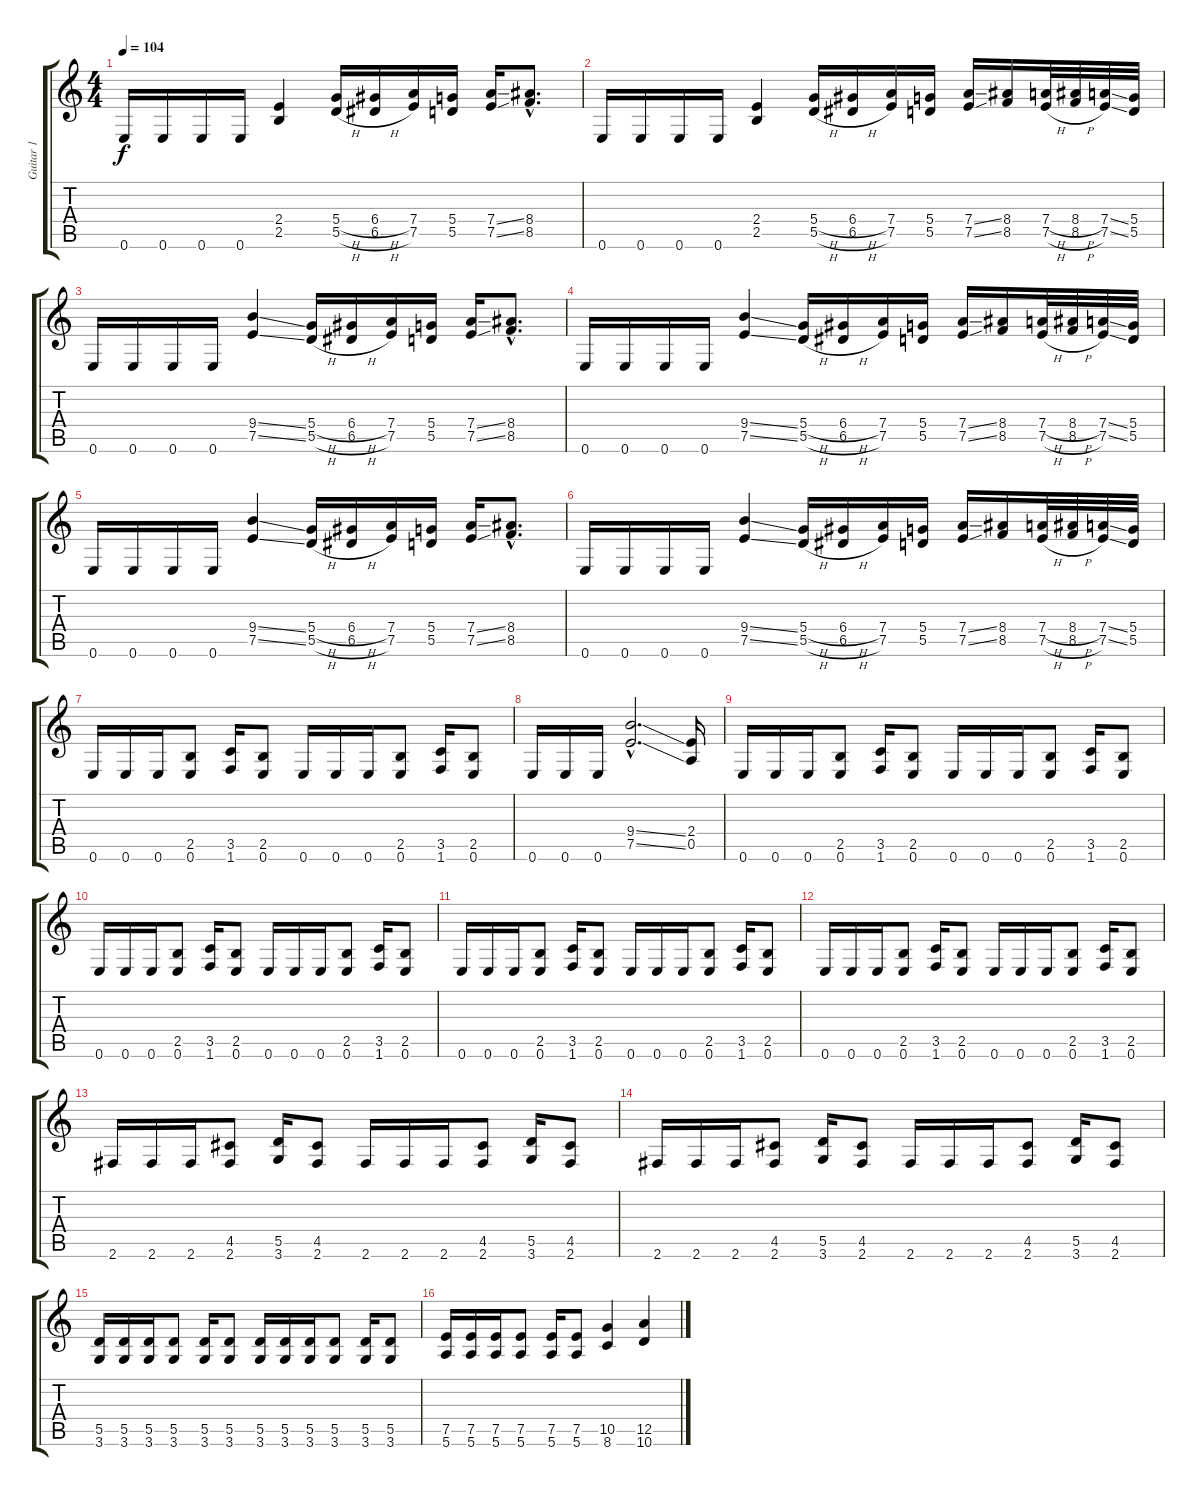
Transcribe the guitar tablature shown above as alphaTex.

\track ("Guitar 1" "Guitar 1") {instrument distortionguitar}
\staff {score tabs}
\tuning (E4 B3 G3 D3 A2 E2) {hide}
\ts (4 4)
\tempo 104
\clef g2
\ks c
0.6.16{dy f} 0.6.16 0.6.16 0.6.16 (2.4 2.5).4 (5.4{h} 5.5{h}).16 (6.4{h} 6.5{h}).16 (7.4 7.5).16 (5.4 5.5).16 (7.4{ss} 7.5{ss}).16 (8.4{hac} 8.5{hac}).8{d} |
0.6.16 0.6.16 0.6.16 0.6.16 (2.4 2.5).4 (5.4{h} 5.5{h}).16 (6.4{h} 6.5{h}).16 (7.4 7.5).16 (5.4 5.5).16 (7.4{ss} 7.5{ss}).16 (8.4 8.5).16 (7.4{h} 7.5{h}).32 (8.4{h} 8.5{h}).32 (7.4{ss} 7.5{ss}).32 (5.4 5.5).32 |
0.6.16 0.6.16 0.6.16 0.6.16 (9.4{ss} 7.5{ss}).4 (5.4{h} 5.5{h}).16 (6.4{h} 6.5{h}).16 (7.4 7.5).16 (5.4 5.5).16 (7.4{ss} 7.5{ss}).16 (8.4{hac} 8.5{hac}).8{d} |
0.6.16 0.6.16 0.6.16 0.6.16 (9.4{ss} 7.5{ss}).4 (5.4{h} 5.5{h}).16 (6.4{h} 6.5{h}).16 (7.4 7.5).16 (5.4 5.5).16 (7.4{ss} 7.5{ss}).16 (8.4 8.5).16 (7.4{h} 7.5{h}).32 (8.4{h} 8.5{h}).32 (7.4{ss} 7.5{ss}).32 (5.4 5.5).32 |
0.6.16 0.6.16 0.6.16 0.6.16 (9.4{ss} 7.5{ss}).4 (5.4{h} 5.5{h}).16 (6.4{h} 6.5{h}).16 (7.4 7.5).16 (5.4 5.5).16 (7.4{ss} 7.5{ss}).16 (8.4{hac} 8.5{hac}).8{d} |
0.6.16 0.6.16 0.6.16 0.6.16 (9.4{ss} 7.5{ss}).4 (5.4{h} 5.5{h}).16 (6.4{h} 6.5{h}).16 (7.4 7.5).16 (5.4 5.5).16 (7.4{ss} 7.5{ss}).16 (8.4 8.5).16 (7.4{h} 7.5{h}).32 (8.4{h} 8.5{h}).32 (7.4{ss} 7.5{ss}).32 (5.4 5.5).32 |
0.6.16 0.6.16 0.6.16 (2.5 0.6).8 (3.5 1.6).16 (2.5 0.6).8 0.6.16 0.6.16 0.6.16 (2.5 0.6).8 (3.5 1.6).16 (2.5 0.6).8 |
0.6.16 0.6.16 0.6.16 (9.4{ss hac} 7.5{ss hac}).2{d} (2.4 0.5).16 |
0.6.16 0.6.16 0.6.16 (2.5 0.6).8 (3.5 1.6).16 (2.5 0.6).8 0.6.16 0.6.16 0.6.16 (2.5 0.6).8 (3.5 1.6).16 (2.5 0.6).8 |
0.6.16 0.6.16 0.6.16 (2.5 0.6).8 (3.5 1.6).16 (2.5 0.6).8 0.6.16 0.6.16 0.6.16 (2.5 0.6).8 (3.5 1.6).16 (2.5 0.6).8 |
0.6.16 0.6.16 0.6.16 (2.5 0.6).8 (3.5 1.6).16 (2.5 0.6).8 0.6.16 0.6.16 0.6.16 (2.5 0.6).8 (3.5 1.6).16 (2.5 0.6).8 |
0.6.16 0.6.16 0.6.16 (2.5 0.6).8 (3.5 1.6).16 (2.5 0.6).8 0.6.16 0.6.16 0.6.16 (2.5 0.6).8 (3.5 1.6).16 (2.5 0.6).8 |
2.6.16 2.6.16 2.6.16 (4.5 2.6).8 (5.5 3.6).16 (4.5 2.6).8 2.6.16 2.6.16 2.6.16 (4.5 2.6).8 (5.5 3.6).16 (4.5 2.6).8 |
2.6.16 2.6.16 2.6.16 (4.5 2.6).8 (5.5 3.6).16 (4.5 2.6).8 2.6.16 2.6.16 2.6.16 (4.5 2.6).8 (5.5 3.6).16 (4.5 2.6).8 |
(5.5 3.6).16 (5.5 3.6).16 (5.5 3.6).16 (5.5 3.6).8 (5.5 3.6).16 (5.5 3.6).8 (5.5 3.6).16 (5.5 3.6).16 (5.5 3.6).16 (5.5 3.6).8 (5.5 3.6).16 (5.5 3.6).8 |
(7.5 5.6).16 (7.5 5.6).16 (7.5 5.6).16 (7.5 5.6).8 (7.5 5.6).16 (7.5 5.6).8 (10.5 8.6).4 (12.5 10.6).4
